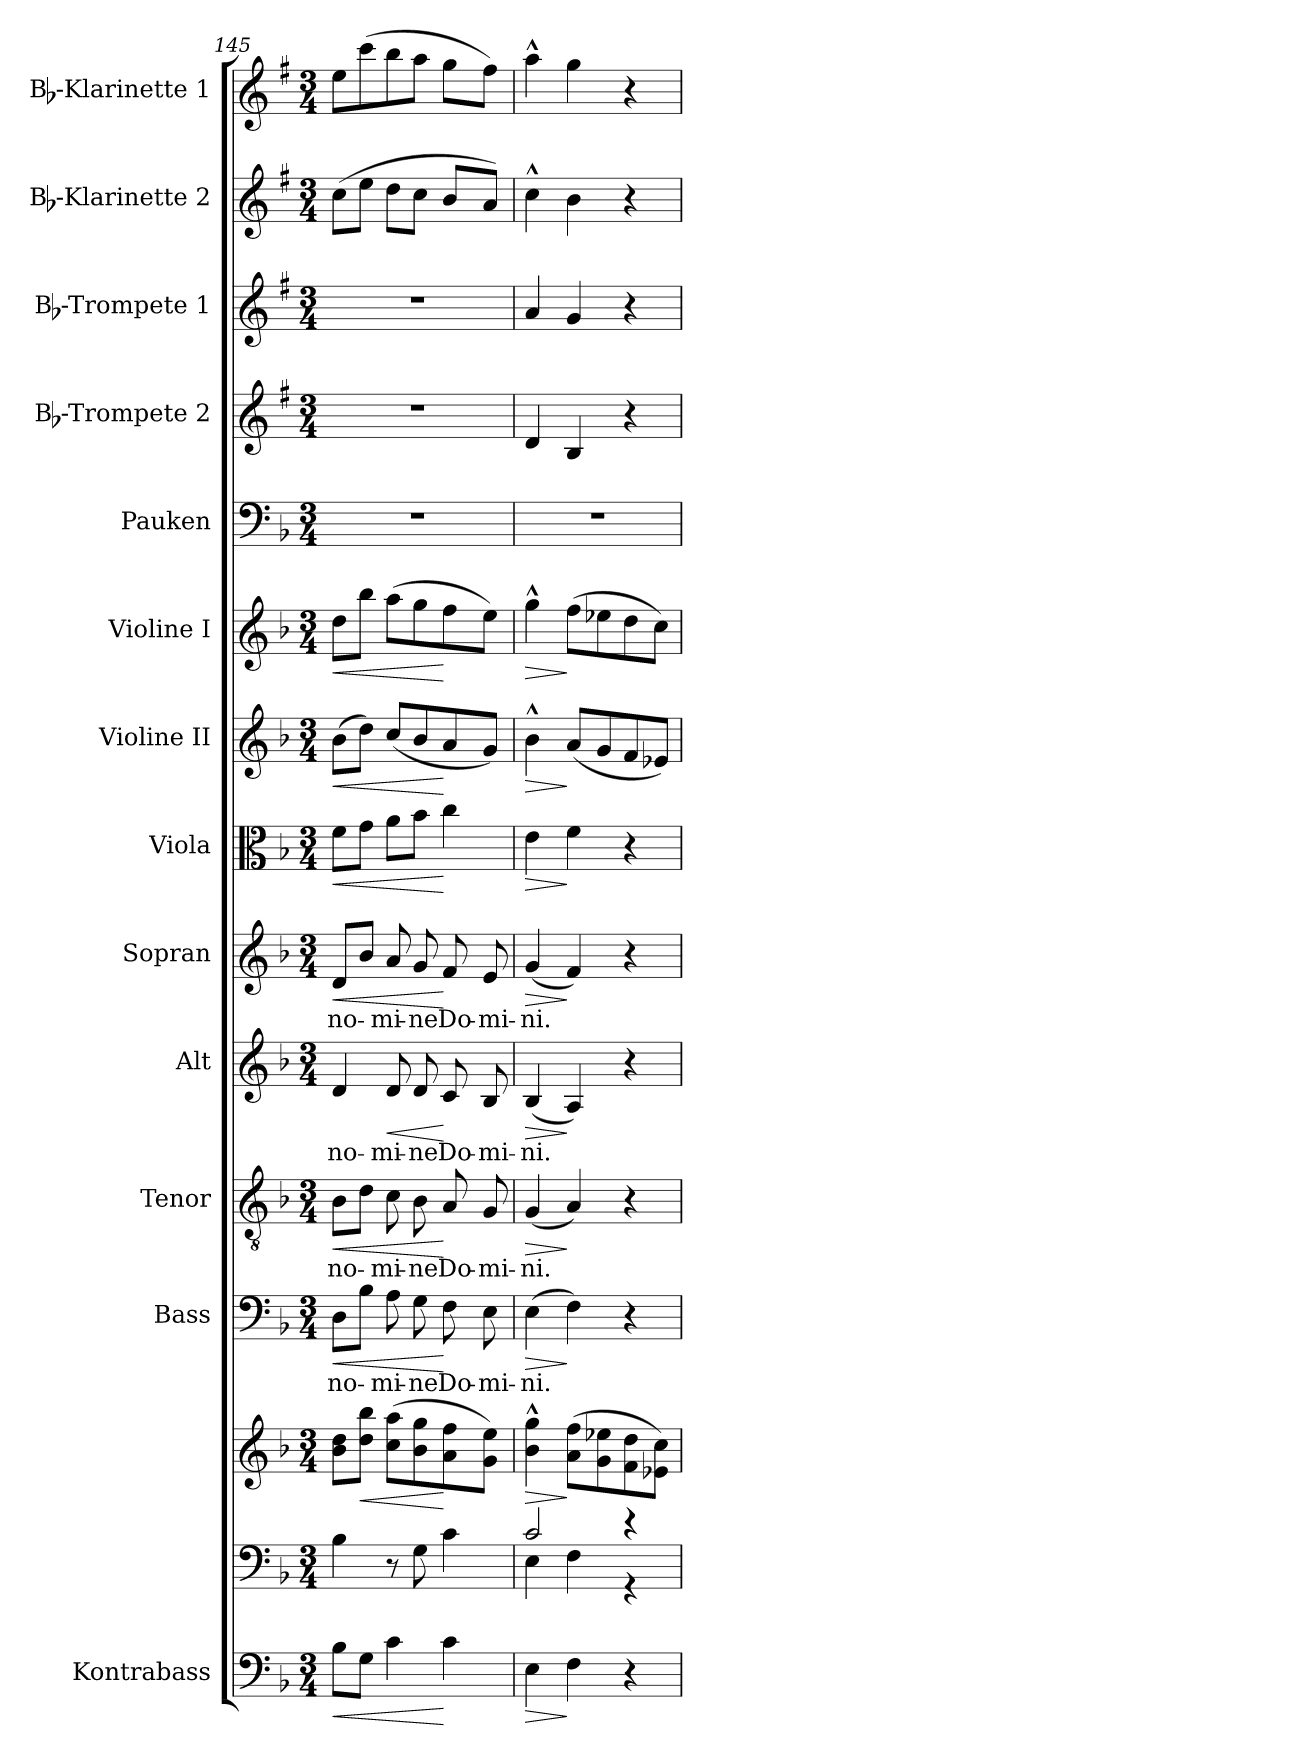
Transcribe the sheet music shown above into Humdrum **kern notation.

**kern	**dynam	**kern	**kern	**dynam	**kern	**text	**dynam	**kern	**text	**dynam	**kern	**text	**dynam	**kern	**text	**dynam	**kern	**dynam	**kern	**dynam	**kern	**dynam	**kern	**kern	**kern	**kern	**kern
*part14	*part14	*part13	*part13	*part13	*part12	*part12	*part12	*part11	*part11	*part11	*part10	*part10	*part10	*part9	*part9	*part9	*part8	*part8	*part7	*part7	*part6	*part6	*part5	*part4	*part3	*part2	*part1
*staff15	*staff15	*staff14	*staff13	*staff13/14	*staff12	*staff12	*staff12	*staff11	*staff11	*staff11	*staff10	*staff10	*staff10	*staff9	*staff9	*staff9	*staff8	*staff8	*staff7	*staff7	*staff6	*staff6	*staff5	*staff4	*staff3	*staff2	*staff1
*I"Kontrabass	*	*	*	*	*I"Bass	*	*	*I"Tenor	*	*	*I"Alt	*	*	*I"Sopran	*	*	*I"Viola	*	*I"Violine II	*	*I"Violine I	*	*I"Pauken	*I"Bb-Trompete 2	*I"Bb-Trompete 1	*I"Bb-Klarinette 2	*I"Bb-Klarinette 1
*I'Kb.	*	*	*	*	*I'B.	*	*	*I'T.	*	*	*I'A.	*	*	*I'S.	*	*	*I'Vla.	*	*I'Vl. II	*	*I'Vl. I	*	*I'Pk.	*I'Bb Trp. 2	*I'Bb Trp. 1	*I'Bb Kl. 2	*I'Bb Kl. 1
*clefF4	*	*clefF4	*clefG2	*	*clefF4	*	*	*clefGv2	*	*	*clefG2	*	*	*clefG2	*	*	*clefC3	*	*clefG2	*	*clefG2	*	*clefF4	*clefG2	*clefG2	*clefG2	*clefG2
*ITrd7c12	*	*	*	*	*	*	*	*	*	*	*	*	*	*	*	*	*	*	*	*	*	*	*	*ITrd1c2	*ITrd1c2	*ITrd1c2	*ITrd1c2
*k[b-]	*	*k[b-]	*k[b-]	*	*k[b-]	*	*	*k[b-]	*	*	*k[b-]	*	*	*k[b-]	*	*	*k[b-]	*	*k[b-]	*	*k[b-]	*	*k[b-]	*k[b-]	*k[b-]	*k[b-]	*k[b-]
*F:	*	*F:	*F:	*	*F:	*	*	*F:	*	*	*F:	*	*	*F:	*	*	*F:	*	*F:	*	*F:	*	*F:	*F:	*F:	*F:	*F:
*M3/4	*	*M3/4	*M3/4	*	*M3/4	*	*	*M3/4	*	*	*M3/4	*	*	*M3/4	*	*	*M3/4	*	*M3/4	*	*M3/4	*	*M3/4	*M3/4	*M3/4	*M3/4	*M3/4
=145	=145	=145	=145	=145	=145	=145	=145	=145	=145	=145	=145	=145	=145	=145	=145	=145	=145	=145	=145	=145	=145	=145	=145	=145	=145	=145	=145
!	!LO:HP:b	!	!	!	!	!LO:LY:b	!LO:HP:b	!	!LO:LY:b	!LO:HP:b	!	!LO:LY:b	!	!	!LO:LY:b	!LO:HP:b	!	!LO:HP:b	!	!LO:HP:b	!	!LO:HP:b	!	!	!	!	!
8BB-\L	<	4B-\	8b-\ 8dd\L	.	8D\L	no-	<	8B-\L	no-	<	4d/	no-	.	8d/L	no-	<	8f\L	<	(>8b-\L	<	8dd\L	<	2.r	2.r	2.r	(>8b-\L	8dd\L
!	!	!	!	!LO:HP:b	!	!	!	!	!	!	!	!	!	!	!	!	!	!	!	!	!	!	!	!	!	!	!
8GG\J	.	.	8dd\ 8bb-\J	<	8B-\J	.	.	8d\J	.	.	.	.	.	8b-/J	.	.	8g\J	.	8dd\J)	.	8bb-\J	.	.	.	.	8dd\J	(>8bb-\
!	!	!	!	!	!	!LO:LY:b	!	!	!LO:LY:b	!	!	!LO:LY:b	!LO:HP:b	!	!LO:LY:b	!	!	!	!	!	!	!	!	!	!	!	!
4C\	.	8r	(>8cc\ 8aa\L	.	8A\	-mi-	.	8c\	-mi-	.	8d/	-mi-	<	8a/	-mi-	.	8a\L	.	(<8cc/L	.	(>8aa\L	.	.	.	.	8cc\L	8aa\
!	!	!	!	!	!	!LO:LY:b	!	!	!LO:LY:b	!	!	!LO:LY:b	!	!	!LO:LY:b	!	!	!	!	!	!	!	!	!	!	!	!
.	.	8G\	8b-\ 8gg\	.	8G\	-ne	.	8B-\	-ne	.	8d/	-ne	.	8g/	-ne	.	8b-\J	.	8b-/	.	8gg\	.	.	.	.	8b-\J	8gg\J
!	!	!	!	!	!	!LO:LY:b	!	!	!LO:LY:b	!	!	!LO:LY:b	!	!	!LO:LY:b	!	!	!	!	!	!	!	!	!	!	!	!
4C\	[	4c\	8a\ 8ff\	[	8F\	Do-	[	8A/	Do-	[	8c/	Do-	[	8f/	Do-	[	4cc\	[	8a/	[	8ff\	[	.	.	.	8a/L	8ff\L
!	!	!	!	!	!	!LO:LY:b	!	!	!LO:LY:b	!	!	!LO:LY:b	!	!	!LO:LY:b	!	!	!	!	!	!	!	!	!	!	!	!
.	.	.	8g\ 8ee\J)	.	8E\	-mi-	.	8G/	-mi-	.	8B-/	-mi-	.	8e/	-mi-	.	.	.	8g/J)	.	8ee\J)	.	.	.	.	8g/J)	8ee\J)
=146	=146	=146	=146	=146	=146	=146	=146	=146	=146	=146	=146	=146	=146	=146	=146	=146	=146	=146	=146	=146	=146	=146	=146	=146	=146	=146	=146
!	!LO:HP:b	!	!	!LO:HP:b	!	!LO:LY:b	!LO:HP:b	!	!LO:LY:b	!LO:HP:b	!	!LO:LY:b	!LO:HP:b	!	!LO:LY:b	!LO:HP:b	!	!LO:HP:b	!	!LO:HP:b	!	!LO:HP:b	!	!	!	!	!
*	*	*^	*	*	*	*	*	*	*	*	*	*	*	*	*	*	*	*	*	*	*	*	*	*	*	*	*
4EE\	>	2c/	4E\	4b-\^^> 4gg\^^>	>	(>4E\	-ni.	>	(<4G/	-ni.	>	(<4B-/	-ni.	>	(<4g/	-ni.	>	4e\	>	4b-^^>\	>	4gg^^>\	>	2.r	4c/	4g/	4b-^^>\	4gg^^>\
4FF\	]	.	4F\	(>8a\ 8ff\L	]	4F\)	.	]	4A/)	.	]	4A/)	.	]	4f/)	.	]	4f\	]	(<8a/L	]	(>8ff\L	]	.	4A/	4f/	4a\	4ff\
.	.	.	.	8g\ 8ee-X\	.	.	.	.	.	.	.	.	.	.	.	.	.	.	.	8g/	.	8ee-X\	.	.	.	.	.	.
4r	.	4r	4r	8f\ 8dd\	.	4r	.	.	4r	.	.	4r	.	.	4r	.	.	4r	.	8f/	.	8dd\	.	.	4r	4r	4r	4r
.	.	.	.	8e-X\ 8cc\J)	.	.	.	.	.	.	.	.	.	.	.	.	.	.	.	8e-X/J)	.	8cc\J)	.	.	.	.	.	.
*	*	*v	*v	*	*	*	*	*	*	*	*	*	*	*	*	*	*	*	*	*	*	*	*	*	*	*	*	*
=	=	=	=	=	=	=	=	=	=	=	=	=	=	=	=	=	=	=	=	=	=	=	=	=	=	=	=
*-	*-	*-	*-	*-	*-	*-	*-	*-	*-	*-	*-	*-	*-	*-	*-	*-	*-	*-	*-	*-	*-	*-	*-	*-	*-	*-	*-
